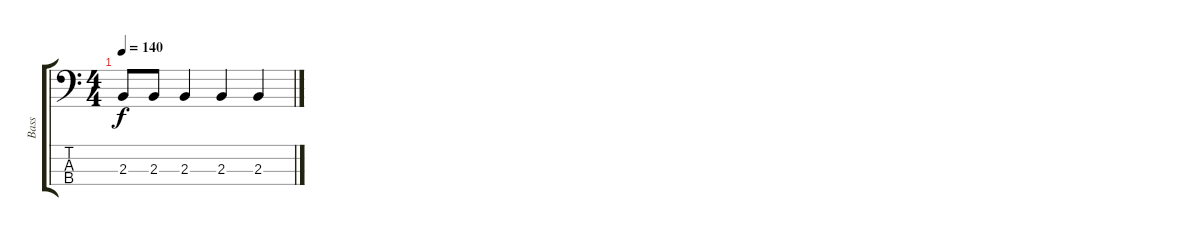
\track ("Bass" "Bass") {instrument electricbassfinger}
\staff {score tabs}
\tuning (G2 D2 A1 E1) {hide}
\ts (4 4)
\tempo 140
\clef f4
\ks c
2.3{t}.8{dy f} 2.3.8 2.3.4 2.3.4 2.3.4
